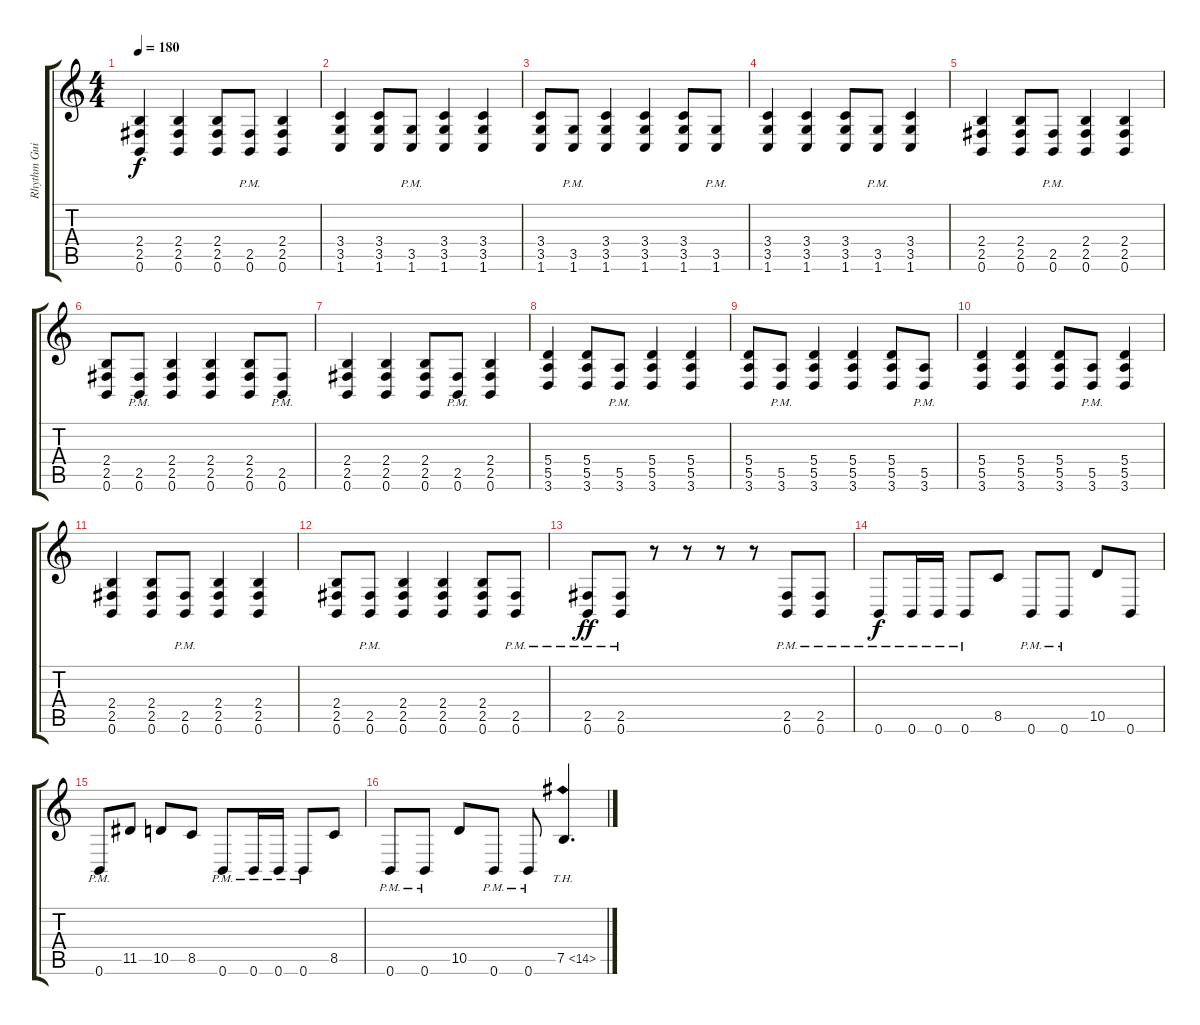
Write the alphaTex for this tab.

\track ("Rhythm Guitar 1" "Rhythm Gui") {instrument distortionguitar}
\staff {score tabs}
\tuning (B3 Gb3 D3 A2 E2 B1) {hide}
\ts (4 4)
\tempo 180
\clef g2
\ks c
(2.4 2.5 0.6).4{dy f} (2.4 2.5 0.6).4 (2.4 2.5 0.6).8 (2.5{pm} 0.6{pm}).8 (2.4 2.5 0.6).4 |
(3.4 3.5 1.6).4 (3.4 3.5 1.6).8 (3.5{pm} 1.6{pm}).8 (3.4 3.5 1.6).4 (3.4 3.5 1.6).4 |
(3.4 3.5 1.6).8 (3.5{pm} 1.6{pm}).8 (3.4 3.5 1.6).4 (3.4 3.5 1.6).4 (3.4 3.5 1.6).8 (3.5{pm} 1.6{pm}).8 |
(3.4 3.5 1.6).4 (3.4 3.5 1.6).4 (3.4 3.5 1.6).8 (3.5{pm} 1.6{pm}).8 (3.4 3.5 1.6).4 |
(2.4 2.5 0.6).4 (2.4 2.5 0.6).8 (2.5{pm} 0.6{pm}).8 (2.4 2.5 0.6).4 (2.4 2.5 0.6).4 |
(2.4 2.5 0.6).8 (2.5{pm} 0.6{pm}).8 (2.4 2.5 0.6).4 (2.4 2.5 0.6).4 (2.4 2.5 0.6).8 (2.5{pm} 0.6{pm}).8 |
(2.4 2.5 0.6).4 (2.4 2.5 0.6).4 (2.4 2.5 0.6).8 (2.5{pm} 0.6{pm}).8 (2.4 2.5 0.6).4 |
(5.4 5.5 3.6).4 (5.4 5.5 3.6).8 (5.5{pm} 3.6{pm}).8 (5.4 5.5 3.6).4 (5.4 5.5 3.6).4 |
(5.4 5.5 3.6).8 (5.5{pm} 3.6{pm}).8 (5.4 5.5 3.6).4 (5.4 5.5 3.6).4 (5.4 5.5 3.6).8 (5.5{pm} 3.6{pm}).8 |
(5.4 5.5 3.6).4 (5.4 5.5 3.6).4 (5.4 5.5 3.6).8 (5.5{pm} 3.6{pm}).8 (5.4 5.5 3.6).4 |
(2.4 2.5 0.6).4 (2.4 2.5 0.6).8 (2.5{pm} 0.6{pm}).8 (2.4 2.5 0.6).4 (2.4 2.5 0.6).4 |
(2.4 2.5 0.6).8 (2.5{pm} 0.6{pm}).8 (2.4 2.5 0.6).4 (2.4 2.5 0.6).4 (2.4 2.5 0.6).8 (2.5{pm} 0.6{pm}).8 |
(2.5{pm} 0.6{pm}).8{dy ff} (2.5{pm} 0.6{pm}).8 r.8 r.8 r.8 r.8 (2.5{pm} 0.6{pm}).8 (2.5{pm} 0.6{pm}).8 |
0.6{pm}.8{dy f} 0.6{pm}.16 0.6{pm}.16 0.6{pm}.8 8.5.8 0.6{pm}.8 0.6{pm}.8 10.5.8 0.6.8 |
0.6{pm}.8 11.5.8 10.5.8 8.5.8 0.6{pm}.8 0.6{pm}.16 0.6{pm}.16 0.6{pm}.8 8.5.8 |
0.6{pm}.8 0.6{pm}.8 10.5.8 0.6{pm}.8 0.6{pm}.8 7.5{th 7}.4{d}
